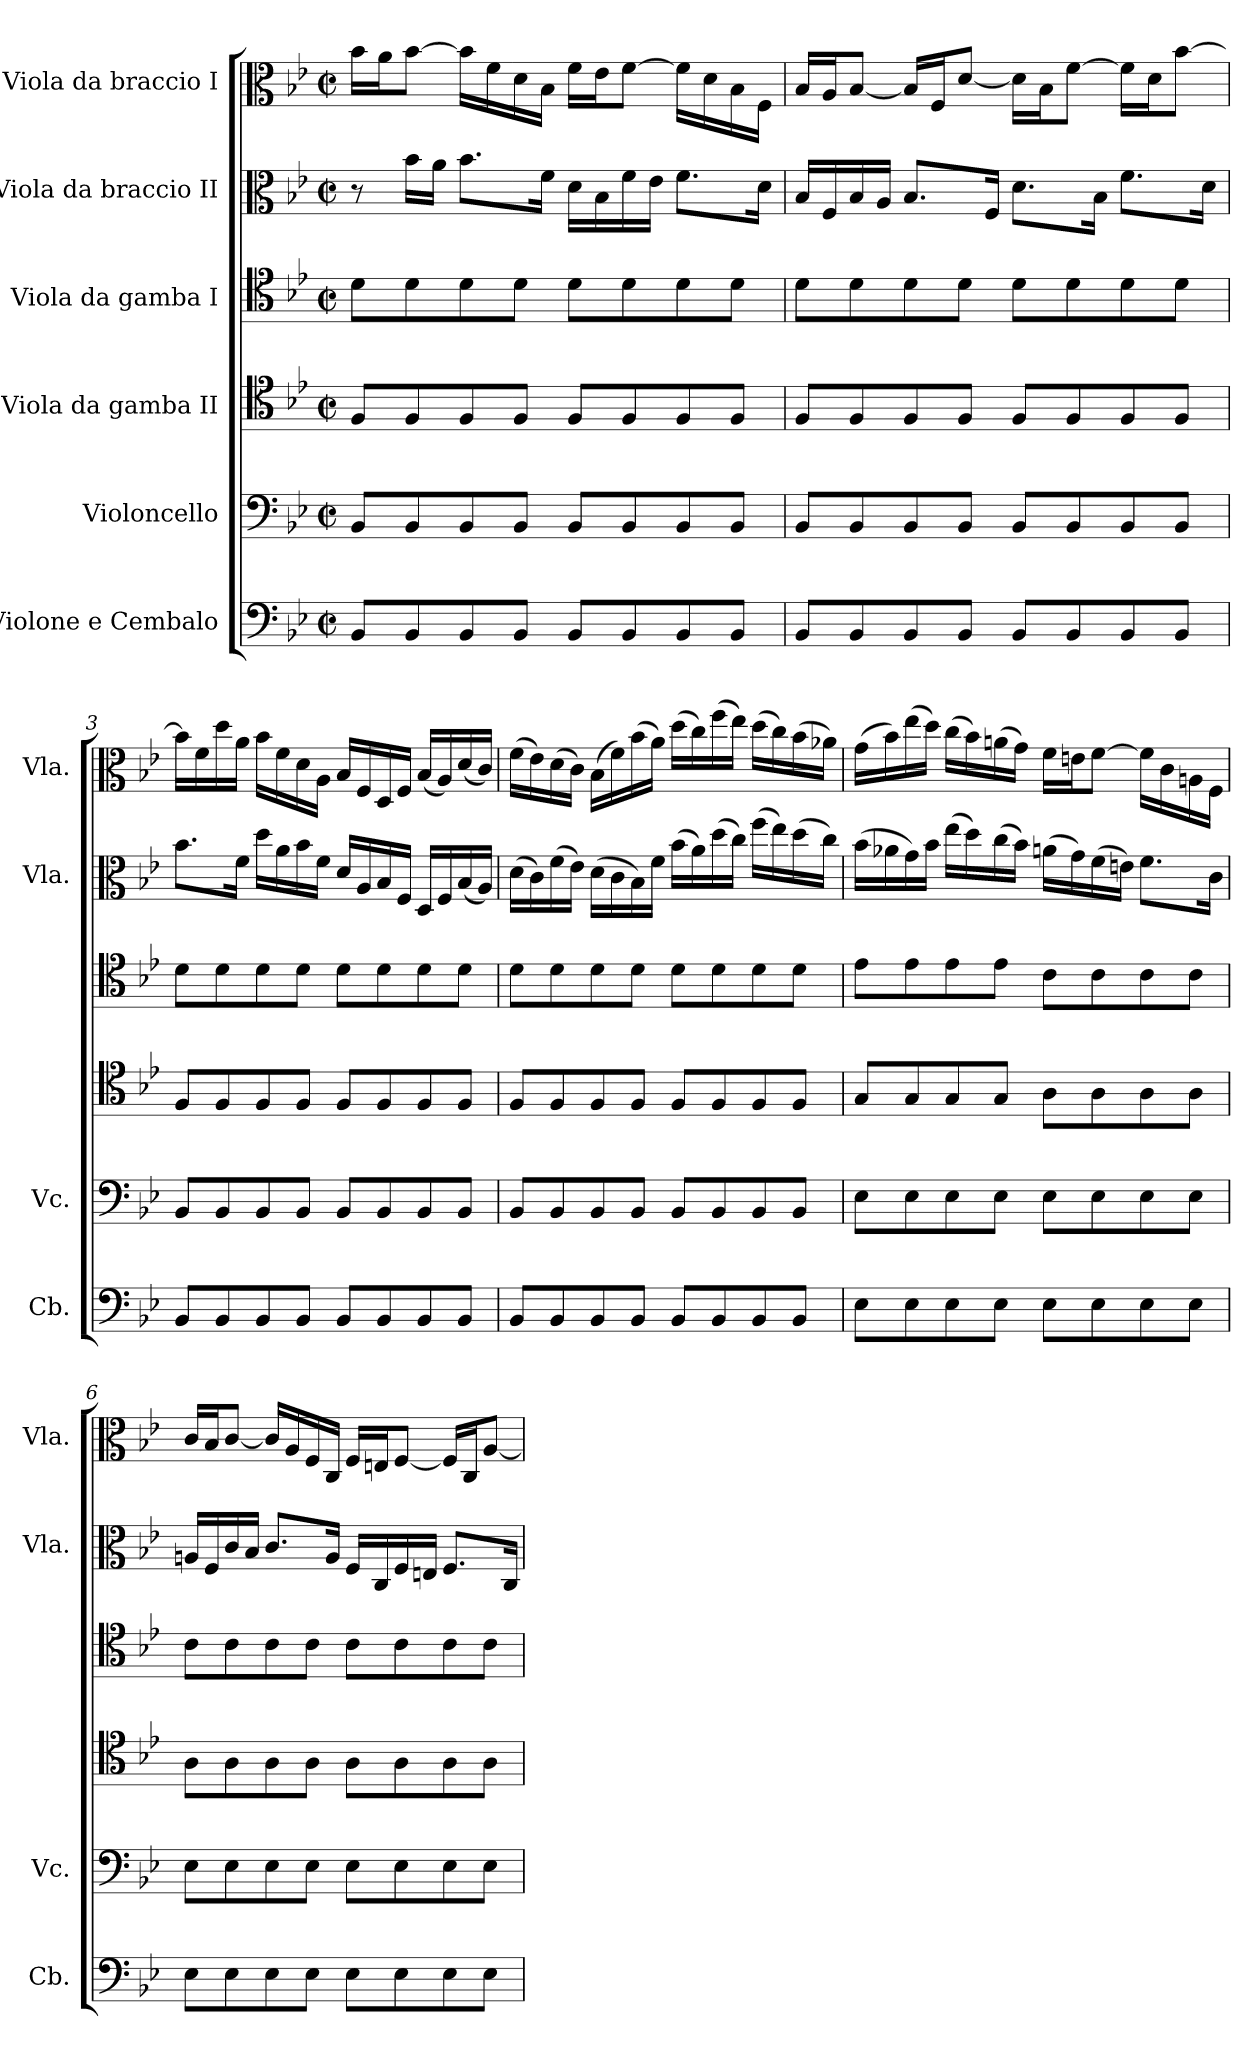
**kern	**kern	**kern	**kern	**kern	**kern
*part6	*part5	*part4	*part3	*part2	*part1
*staff6	*staff5	*staff4	*staff3	*staff2	*staff1
*I"Violone e Cembalo	*I"Violoncello	*I"Viola da gamba II	*I"Viola da gamba I	*I"Viola da braccio II	*I"Viola da braccio I
*I'Cb.	*I'Vc.	*	*	*I'Vla.	*I'Vla.
!!LO:PB:g=z
*clefF4	*clefF4	*clefC4	*clefC4	*clefC3	*clefC3
*ITrd7c12	*	*	*	*	*
*k[b-e-]	*k[b-e-]	*k[b-e-]	*k[b-e-]	*k[b-e-]	*k[b-e-]
*B-:	*B-:	*B-:	*B-:	*B-:	*B-:
*M2/2	*M2/2	*M2/2	*M2/2	*M2/2	*M2/2
*met(c|)	*met(c|)	*met(c|)	*met(c|)	*met(c|)	*met(c|)
=1	=1	=1	=1	=1	=1
8BBB-i/L	8BB-i/L	8Fi/L	8di\L	8r	16b-i\LL
.	.	.	.	.	16ai\J
8BBB-i/	8BB-i/	8Fi/	8di\	16b-i\LL	[8b-i\J
.	.	.	.	16ai\JJ	.
8BBB-i/	8BB-i/	8Fi/	8di\	8.b-i\L	16b-i\LL]
.	.	.	.	.	16fi\
8BBB-i/J	8BB-i/J	8Fi/J	8di\J	.	16di\
.	.	.	.	16fi\Jk	16B-i\JJ
8BBB-i/L	8BB-i/L	8Fi/L	8di\L	16di\LL	16fi\LL
.	.	.	.	16B-i\	16e-i\J
8BBB-i/	8BB-i/	8Fi/	8di\	16fi\	[8fi\J
.	.	.	.	16e-i\JJ	.
8BBB-i/	8BB-i/	8Fi/	8di\	8.fi\L	16fi\LL]
.	.	.	.	.	16di\
8BBB-i/J	8BB-i/J	8Fi/J	8di\J	.	16B-i\
.	.	.	.	16di\Jk	16Fi\JJ
=2	=2	=2	=2	=2	=2
8BBB-i/L	8BB-i/L	8Fi/L	8di\L	16B-i/LL	16B-i/LL
.	.	.	.	16Fi/	16Ai/J
8BBB-i/	8BB-i/	8Fi/	8di\	16B-i/	[8B-i/J
.	.	.	.	16Ai/JJ	.
8BBB-i/	8BB-i/	8Fi/	8di\	8.B-i/L	16B-i/LL]
.	.	.	.	.	16Fi/J
8BBB-i/J	8BB-i/J	8Fi/J	8di\J	.	[8di/J
.	.	.	.	16Fi/Jk	.
8BBB-i/L	8BB-i/L	8Fi/L	8di\L	8.di\L	16di\LL]
.	.	.	.	.	16B-i\J
8BBB-i/	8BB-i/	8Fi/	8di\	.	[8fi\J
.	.	.	.	16B-i\Jk	.
8BBB-i/	8BB-i/	8Fi/	8di\	8.fi\L	16fi\LL]
.	.	.	.	.	16di\J
8BBB-i/J	8BB-i/J	8Fi/J	8di\J	.	[8b-i\J
.	.	.	.	16di\Jk	.
=3	=3	=3	=3	=3	=3
8BBB-i/L	8BB-i/L	8Fi/L	8di\L	8.b-i\L	16b-i\LL]
.	.	.	.	.	16fi\
8BBB-i/	8BB-i/	8Fi/	8di\	.	16ddi\
.	.	.	.	16fi\Jk	16ai\JJ
8BBB-i/	8BB-i/	8Fi/	8di\	16ddi\LL	16b-i\LL
.	.	.	.	16ai\	16fi\
8BBB-i/J	8BB-i/J	8Fi/J	8di\J	16b-i\	16di\
.	.	.	.	16fi\JJ	16Ai\JJ
8BBB-i/L	8BB-i/L	8Fi/L	8di\L	16di/LL	16B-i/LL
.	.	.	.	16Ai/	16Fi/
8BBB-i/	8BB-i/	8Fi/	8di\	16B-i/	16Di/
.	.	.	.	16Fi/JJ	16Fi/JJ
8BBB-i/	8BB-i/	8Fi/	8di\	16Di/LL	(16B-i/LL
.	.	.	.	16Fi/	16Ai/)
8BBB-i/J	8BB-i/J	8Fi/J	8di\J	(16B-i/	(16di/
.	.	.	.	16Ai/JJ)	16ci/JJ)
!!LO:LB:g=z
=4	=4	=4	=4	=4	=4
8BBB-i/L	8BB-i/L	8Fi/L	8di\L	(16di\LL	(16fi\LL
.	.	.	.	16ci\)	16e-i\)
8BBB-i/	8BB-i/	8Fi/	8di\	(16fi\	(16di\
.	.	.	.	16e-i\JJ)	16ci\JJ)
8BBB-i/	8BB-i/	8Fi/	8di\	(16di\LL	(16B-i\LL
.	.	.	.	16ci\	16fi\)
8BBB-i/J	8BB-i/J	8Fi/J	8di\J	16B-i\)	(16b-i\
.	.	.	.	16fi\JJ	16ai\JJ)
8BBB-i/L	8BB-i/L	8Fi/L	8di\L	(16b-i\LL	(16ddi\LL
.	.	.	.	16ai\)	16cci\)
8BBB-i/	8BB-i/	8Fi/	8di\	(16ddi\	(16ffi\
.	.	.	.	16cci\JJ)	16ee-i\JJ)
8BBB-i/	8BB-i/	8Fi/	8di\	(16ffi\LL	(16ddi\LL
.	.	.	.	16ee-i\)	16cci\)
8BBB-i/J	8BB-i/J	8Fi/J	8di\J	(16ddi\	(16b-i\
.	.	.	.	16cci\JJ)	16a-Xi\JJ)
=5	=5	=5	=5	=5	=5
8EE-i\L	8E-i\L	8Gi/L	8e-i\L	(16b-i\LL	(16gi\LL
.	.	.	.	16a-Xi\	16b-i\)
8EE-i\	8E-i\	8Gi/	8e-i\	16gi\)	(16ee-i\
.	.	.	.	16b-i\JJ	16ddi\JJ)
8EE-i\	8E-i\	8Gi/	8e-i\	(16ee-i\LL	(16cci\LL
.	.	.	.	16ddi\)	16b-i\)
8EE-i\J	8E-i\J	8Gi/J	8e-i\J	(16cci\	(16ani\
.	.	.	.	16b-i\JJ)	16gi\JJ)
8EE-i\L	8E-i\L	8Ai\L	8ci\L	(16ani\LL	16fi\LL
.	.	.	.	16gi\)	16eni\J
8EE-i\	8E-i\	8Ai\	8ci\	(16fi\	[8fi\J
.	.	.	.	16eni\JJ)	.
8EE-i\	8E-i\	8Ai\	8ci\	8.fi\L	16fi\LL]
.	.	.	.	.	16ci\
8EE-i\J	8E-i\J	8Ai\J	8ci\J	.	16Ani\
.	.	.	.	16ci\Jk	16Fi\JJ
=6	=6	=6	=6	=6	=6
8EE-i\L	8E-i\L	8Ai\L	8ci\L	16Ani/LL	16ci/LL
.	.	.	.	16Fi/	16B-i/J
8EE-i\	8E-i\	8Ai\	8ci\	16ci/	[8ci/J
.	.	.	.	16B-i/JJ	.
8EE-i\	8E-i\	8Ai\	8ci\	8.ci/L	16ci/LL]
.	.	.	.	.	16Ai/
8EE-i\J	8E-i\J	8Ai\J	8ci\J	.	16Fi/
.	.	.	.	16Ai/Jk	16Ci/JJ
8EE-i\L	8E-i\L	8Ai\L	8ci\L	16Fi/LL	16Fi/LL
.	.	.	.	16Ci/	16Eni/J
8EE-i\	8E-i\	8Ai\	8ci\	16Fi/	[8Fi/J
.	.	.	.	16Eni/JJ	.
8EE-i\	8E-i\	8Ai\	8ci\	8.Fi/L	16Fi/LL]
.	.	.	.	.	16Ci/J
8EE-i\J	8E-i\J	8Ai\J	8ci\J	.	[8Ai/J
.	.	.	.	16Ci/Jk	.
=	=	=	=	=	=
*-	*-	*-	*-	*-	*-
